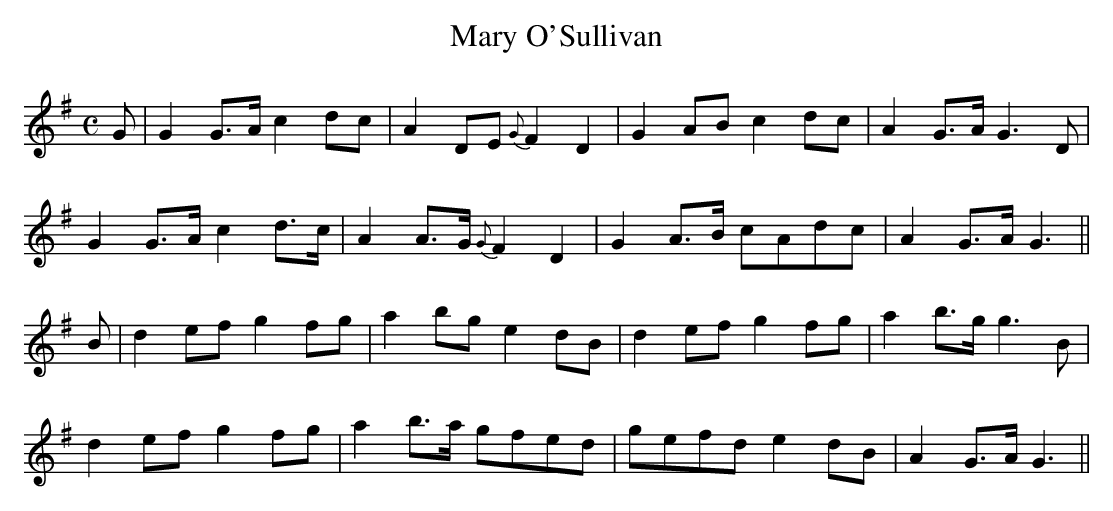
X:1
T: Mary O'Sullivan
M:C
L:1/8
K:G
G | G2 G>A c2 dc | A2 DE {G}F2 D2 | G2 AB c2 dc | A2 G>A G3 D |
G2 G>A c2 d>c | A2 A>G {G}F2 D2 | G2 A>B cAdc | A2 G>A G3 ||
B | d2 ef g2 fg | a2 bg e2 dB | d2 ef g2 fg | a2 b>g g3 B |
d2 ef g2 fg | a2 b>a gfed | gefd e2 dB | A2 G>A G3 ||
